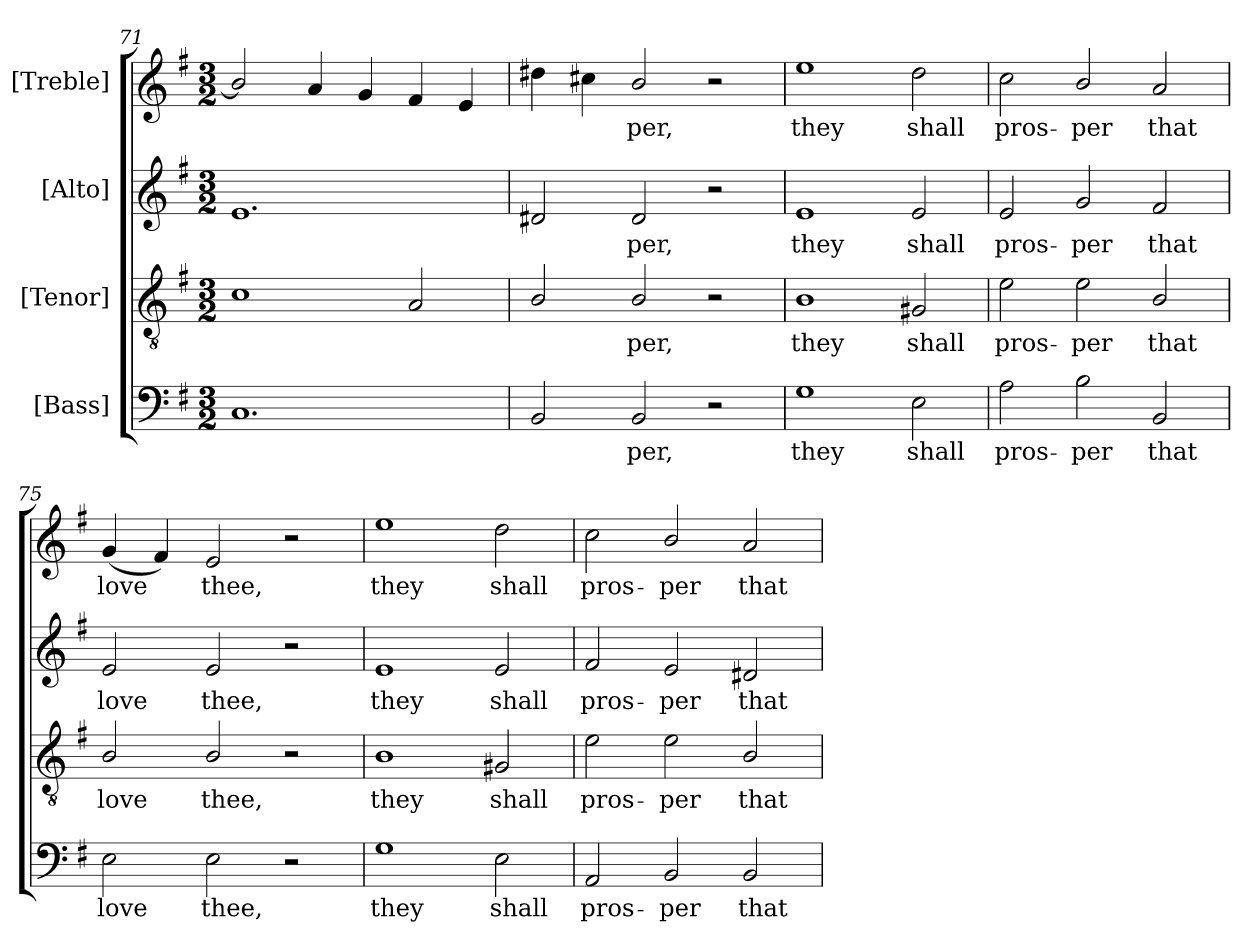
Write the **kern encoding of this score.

**kern	**text	**kern	**text	**kern	**text	**kern	**text
*part4	*part4	*part3	*part3	*part2	*part2	*part1	*part1
*staff4	*staff4	*staff3	*staff3	*staff2	*staff2	*staff1	*staff1
*I"[Bass]	*	*I"[Tenor]	*	*I"[Alto]	*	*I"[Treble]	*
*clefF4	*	*clefGv2	*	*clefG2	*	*clefG2	*
*	*	*ITrd7c12	*	*	*	*	*
*k[f#]	*	*k[f#]	*	*k[f#]	*	*k[f#]	*
*e:	*	*e:	*	*e:	*	*e:	*
*M3/2	*	*M3/2	*	*M3/2	*	*M3/2	*
=71	=71	=71	=71	=71	=71	=71	=71
1.Ci	.	1Ci	.	1.ei	.	2bi/]	.
.	.	.	.	.	.	4ai/	.
.	.	.	.	.	.	4gi/	.
.	.	2AAi/	.	.	.	4f#i/	.
.	.	.	.	.	.	4ei/	.
=72	=72	=72	=72	=72	=72	=72	=72
2BBi/	.	2BBi/	.	2d#Xi/	.	4dd#Xi\	.
.	.	.	.	.	.	4cc#Xi\	.
!	!LO:LY:b:color=#000000	!	!	!	!	!	!
!	!	!	!LO:LY:b:color=#000000	!	!	!	!
!	!	!	!	!	!LO:LY:b:color=#000000	!	!
!	!	!	!	!	!	!	!LO:LY:b:color=#000000
2BBi/	-per,	2BBi/	-per,	2d#i/	-per,	2bi/	-per,
2r	.	2r	.	2r	.	2r	.
=73	=73	=73	=73	=73	=73	=73	=73
!	!LO:LY:b:color=#000000	!	!	!	!	!	!
!	!	!	!LO:LY:b:color=#000000	!	!	!	!
!	!	!	!	!	!LO:LY:b:color=#000000	!	!
!	!	!	!	!	!	!	!LO:LY:b:color=#000000
1Gi	they	1BBi	they	1ei	they	1eei	they
!	!LO:LY:b:color=#000000	!	!	!	!	!	!
!	!	!	!LO:LY:b:color=#000000	!	!	!	!
!	!	!	!	!	!LO:LY:b:color=#000000	!	!
!	!	!	!	!	!	!	!LO:LY:b:color=#000000
2Ei\	shall	2GG#Xi/	shall	2ei/	shall	2ddi\	shall
!!LO:LB:g=z
=74	=74	=74	=74	=74	=74	=74	=74
!	!LO:LY:b:color=#000000	!	!	!	!	!	!
!	!	!	!LO:LY:b:color=#000000	!	!	!	!
!	!	!	!	!	!LO:LY:b:color=#000000	!	!
!	!	!	!	!	!	!	!LO:LY:b:color=#000000
2Ai\	pros-	2Ei\	pros-	2ei/	pros-	2cci\	pros-
!	!LO:LY:b:color=#000000	!	!	!	!	!	!
!	!	!	!LO:LY:b:color=#000000	!	!	!	!
!	!	!	!	!	!LO:LY:b:color=#000000	!	!
!	!	!	!	!	!	!	!LO:LY:b:color=#000000
2Bi\	-per	2Ei\	-per	2gi/	-per	2bi/	-per
!	!LO:LY:b:color=#000000	!	!	!	!	!	!
!	!	!	!LO:LY:b:color=#000000	!	!	!	!
!	!	!	!	!	!LO:LY:b:color=#000000	!	!
!	!	!	!	!	!	!	!LO:LY:b:color=#000000
2BBi/	that	2BBi/	that	2f#i/	that	2ai/	that
=75	=75	=75	=75	=75	=75	=75	=75
!	!LO:LY:b:color=#000000	!	!	!	!	!	!
!	!	!	!LO:LY:b:color=#000000	!	!	!	!
!	!	!	!	!	!LO:LY:b:color=#000000	!	!
!	!	!	!	!	!	!	!LO:LY:b:color=#000000
2Ei\	love	2BBi/	love	2ei/	love	(4gi/	love
.	.	.	.	.	.	4f#i/)	.
!	!LO:LY:b:color=#000000	!	!	!	!	!	!
!	!	!	!LO:LY:b:color=#000000	!	!	!	!
!	!	!	!	!	!LO:LY:b:color=#000000	!	!
!	!	!	!	!	!	!	!LO:LY:b:color=#000000
2Ei\	thee,	2BBi/	thee,	2ei/	thee,	2ei/	thee,
2r	.	2r	.	2r	.	2r	.
=76	=76	=76	=76	=76	=76	=76	=76
!	!LO:LY:b:color=#000000	!	!	!	!	!	!
!	!	!	!LO:LY:b:color=#000000	!	!	!	!
!	!	!	!	!	!LO:LY:b:color=#000000	!	!
!	!	!	!	!	!	!	!LO:LY:b:color=#000000
1Gi	they	1BBi	they	1ei	they	1eei	they
!	!LO:LY:b:color=#000000	!	!	!	!	!	!
!	!	!	!LO:LY:b:color=#000000	!	!	!	!
!	!	!	!	!	!LO:LY:b:color=#000000	!	!
!	!	!	!	!	!	!	!LO:LY:b:color=#000000
2Ei\	shall	2GG#Xi/	shall	2ei/	shall	2ddi\	shall
=77	=77	=77	=77	=77	=77	=77	=77
!	!LO:LY:b:color=#000000	!	!	!	!	!	!
!	!	!	!LO:LY:b:color=#000000	!	!	!	!
!	!	!	!	!	!LO:LY:b:color=#000000	!	!
!	!	!	!	!	!	!	!LO:LY:b:color=#000000
2AAi/	pros-	2Ei\	pros-	2f#i/	pros-	2cci\	pros-
!	!LO:LY:b:color=#000000	!	!	!	!	!	!
!	!	!	!LO:LY:b:color=#000000	!	!	!	!
!	!	!	!	!	!LO:LY:b:color=#000000	!	!
!	!	!	!	!	!	!	!LO:LY:b:color=#000000
2BBi/	-per	2Ei\	-per	2ei/	-per	2bi/	-per
!	!LO:LY:b:color=#000000	!	!	!	!	!	!
!	!	!	!LO:LY:b:color=#000000	!	!	!	!
!	!	!	!	!	!LO:LY:b:color=#000000	!	!
!	!	!	!	!	!	!	!LO:LY:b:color=#000000
2BBi/	that	2BBi/	that	2d#Xi/	that	2ai/	that
=	=	=	=	=	=	=	=
*-	*-	*-	*-	*-	*-	*-	*-
